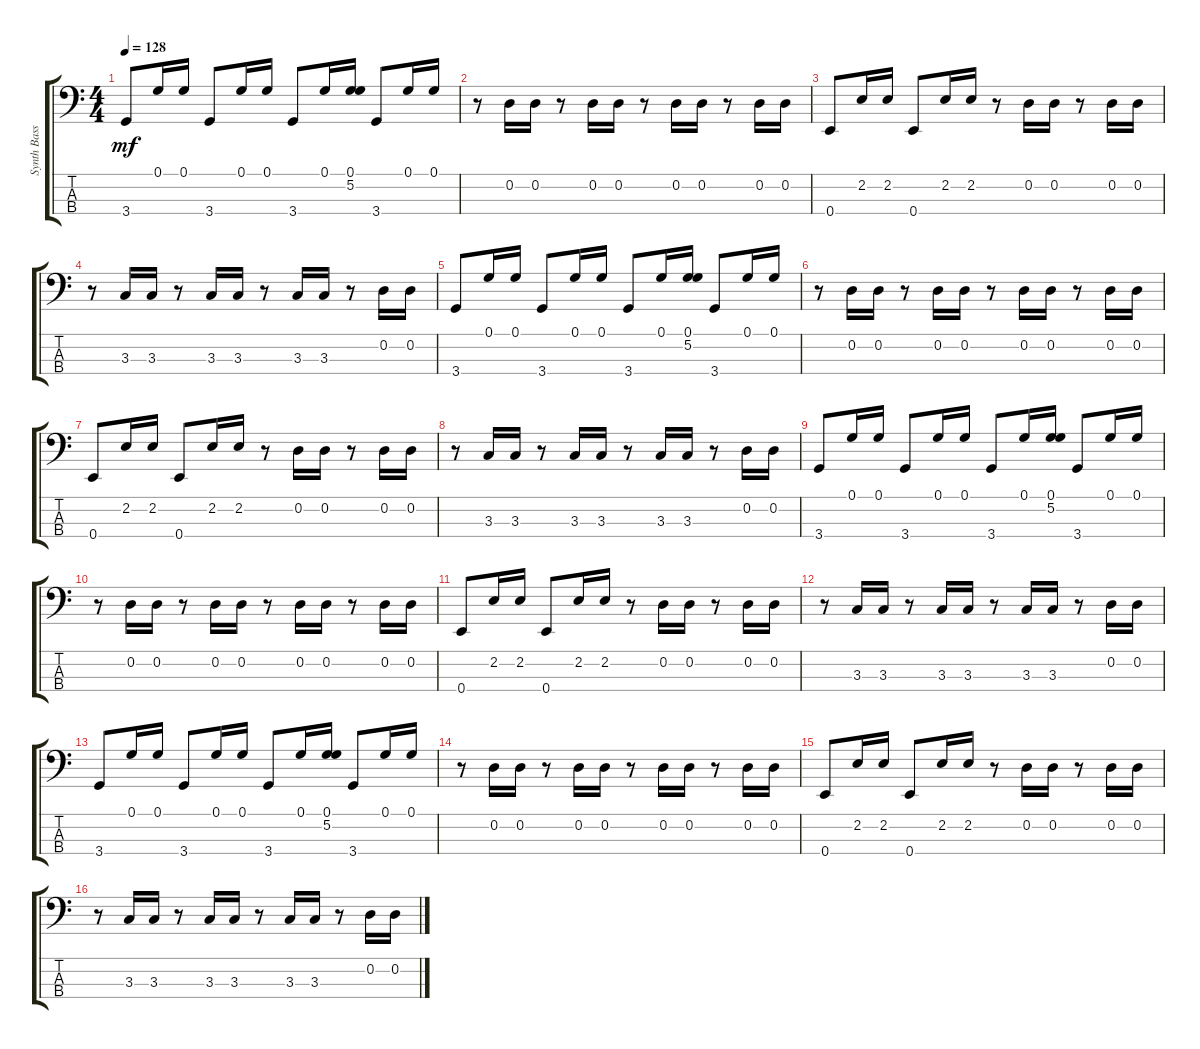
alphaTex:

\track ("Synth Bass 2" "Synth Bass") {instrument synthbass2}
\staff {score tabs}
\tuning (G2 D2 A1 E1) {hide}
\ts (4 4)
\tempo 128
\clef f4
\ks c
3.4.8{dy mf} 0.1.16 0.1.16 3.4.8 0.1.16 0.1.16 3.4.8 0.1.16 (0.1 5.2).16 3.4.8 0.1.16 0.1.16 |
r.8 0.2.16 0.2.16 r.8 0.2.16 0.2.16 r.8 0.2.16 0.2.16 r.8 0.2.16 0.2.16 |
0.4.8 2.2.16 2.2.16 0.4.8 2.2.16 2.2.16 r.8 0.2.16 0.2.16 r.8 0.2.16 0.2.16 |
r.8 3.3.16 3.3.16 r.8 3.3.16 3.3.16 r.8 3.3.16 3.3.16 r.8 0.2.16 0.2.16 |
3.4.8 0.1.16 0.1.16 3.4.8 0.1.16 0.1.16 3.4.8 0.1.16 (0.1 5.2).16 3.4.8 0.1.16 0.1.16 |
r.8 0.2.16 0.2.16 r.8 0.2.16 0.2.16 r.8 0.2.16 0.2.16 r.8 0.2.16 0.2.16 |
0.4.8 2.2.16 2.2.16 0.4.8 2.2.16 2.2.16 r.8 0.2.16 0.2.16 r.8 0.2.16 0.2.16 |
r.8 3.3.16 3.3.16 r.8 3.3.16 3.3.16 r.8 3.3.16 3.3.16 r.8 0.2.16 0.2.16 |
3.4.8 0.1.16 0.1.16 3.4.8 0.1.16 0.1.16 3.4.8 0.1.16 (0.1 5.2).16 3.4.8 0.1.16 0.1.16 |
r.8 0.2.16 0.2.16 r.8 0.2.16 0.2.16 r.8 0.2.16 0.2.16 r.8 0.2.16 0.2.16 |
0.4.8 2.2.16 2.2.16 0.4.8 2.2.16 2.2.16 r.8 0.2.16 0.2.16 r.8 0.2.16 0.2.16 |
r.8 3.3.16 3.3.16 r.8 3.3.16 3.3.16 r.8 3.3.16 3.3.16 r.8 0.2.16 0.2.16 |
3.4.8 0.1.16 0.1.16 3.4.8 0.1.16 0.1.16 3.4.8 0.1.16 (0.1 5.2).16 3.4.8 0.1.16 0.1.16 |
r.8 0.2.16 0.2.16 r.8 0.2.16 0.2.16 r.8 0.2.16 0.2.16 r.8 0.2.16 0.2.16 |
0.4.8 2.2.16 2.2.16 0.4.8 2.2.16 2.2.16 r.8 0.2.16 0.2.16 r.8 0.2.16 0.2.16 |
r.8 3.3.16 3.3.16 r.8 3.3.16 3.3.16 r.8 3.3.16 3.3.16 r.8 0.2.16 0.2.16
